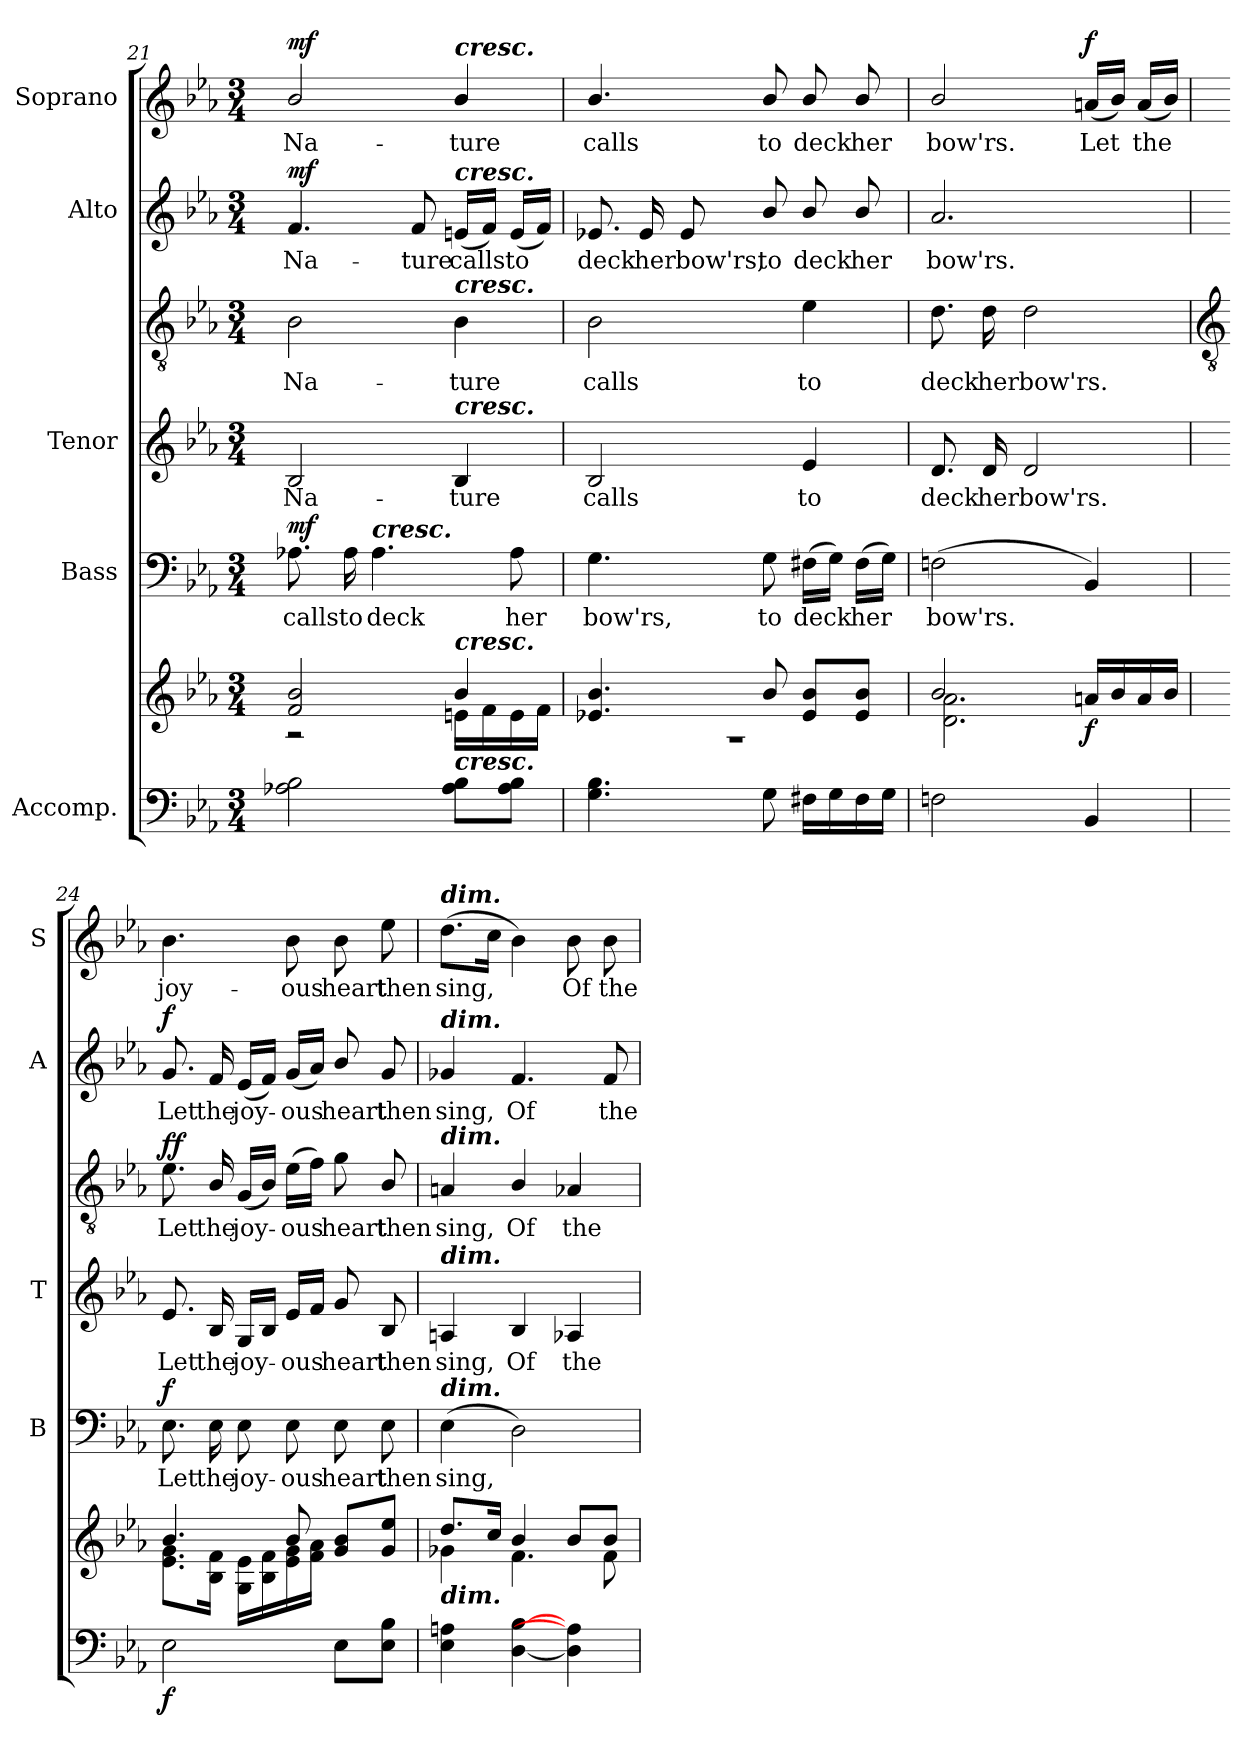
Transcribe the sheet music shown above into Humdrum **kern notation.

**kern	**kern	**dynam	**kern	**text	**dynam	**kern	**text	**kern	**text	**dynam	**kern	**text	**dynam	**kern	**text	**dynam
*part5	*part5	*part5	*part4	*part4	*part4	*part3	*part3	*part3	*part3	*part3	*part2	*part2	*part2	*part1	*part1	*part1
*staff7	*staff6	*staff6/7	*staff5	*staff5	*staff5	*staff4	*staff4	*staff3	*staff3	*staff3/4	*staff2	*staff2	*staff2	*staff1	*staff1	*staff1
*I"Accomp.	*	*	*I"Bass	*	*	*I"Tenor	*	*	*	*	*I"Alto	*	*	*I"Soprano	*	*
*	*	*	*I'B	*	*	*I'T	*	*	*	*	*I'A	*	*	*I'S	*	*
!!LO:LB:g=z
*clefF4	*clefG2	*	*clefF4	*	*	*	*	*clefGv2	*	*	*clefG2	*	*	*clefG2	*	*
*k[b-e-a-]	*k[b-e-a-]	*	*k[b-e-a-]	*	*	*k[b-e-a-]	*	*k[b-e-a-]	*	*	*k[b-e-a-]	*	*	*k[b-e-a-]	*	*
*E-:	*E-:	*	*E-:	*	*	*E-:	*	*E-:	*	*	*E-:	*	*	*E-:	*	*
*M3/4	*M3/4	*	*M3/4	*	*	*M3/4	*	*M3/4	*	*	*M3/4	*	*	*M3/4	*	*
=21	=21	=21	=21	=21	=21	=21	=21	=21	=21	=21	=21	=21	=21	=21	=21	=21
*	*^	*	*	*	*	*	*	*	*	*	*	*	*	*	*	*
!	!	!	!LO:DY:b=2	!	!LO:LY:b	!	!	!LO:LY:b	!	!LO:LY:b	!	!	!LO:LY:b	!	!	!LO:LY:b	!
!	!	!	!LO:DY:n=1:b	!	!	!LO:DY:b	!	!	!	!	!LO:DY:b=2	!	!	!	!	!	!
!	!	!	!	!	!	!	!	!	!	!	!LO:DY:n=1:b	!	!	!LO:DY:b	!	!	!LO:DY:b
2A-X 2B-	2f/ 2b-/	2r	mf mf	8.A-X	calls	mf	2B-	Na-	2B-	Na-	mf mf	4.f	Na-	mf	2b-/	Na-	mf
!	!	!	!	!	!LO:LY:b	!	!	!	!	!	!	!	!	!	!	!	!
.	.	.	.	16A-	to	.	.	.	.	.	.	.	.	.	.	.	.
!	!	!	!	!LO:TX:a:Bi:t=cresc.	!	!	!	!	!	!	!	!	!	!	!	!	!
!	!	!	!	!	!LO:LY:b	!	!	!	!	!	!	!	!	!	!	!	!
.	.	.	.	4.A-	deck	.	.	.	.	.	.	.	.	.	.	.	.
!	!	!	!	!	!	!	!	!	!	!	!	!	!LO:LY:b	!	!	!	!
.	.	.	.	.	.	.	.	.	.	.	.	8f	-ture	.	.	.	.
!	!	!	!	!	!	!	!	!	!	!	!	!	!	!	!LO:TX:a:Bi:t=cresc.	!	!
!	!	!	!	!	!	!	!	!	!	!	!	!LO:TX:a:Bi:t=cresc.	!	!	!	!	!
!	!	!	!	!	!	!	!	!	!LO:TX:a:Bi:t=cresc.	!	!	!	!	!	!	!	!
!	!	!	!	!	!	!	!LO:TX:a:Bi:t=cresc.	!	!	!	!	!	!	!	!	!	!
!	!LO:TX:a:Bi:t=cresc.	!	!	!	!	!	!	!	!	!	!	!	!	!	!	!	!
!LO:TX:a:Bi:t=cresc.	!	!	!	!	!	!	!	!	!	!	!	!	!	!	!	!	!
!	!	!	!	!	!	!	!	!LO:LY:b	!	!LO:LY:b	!	!	!LO:LY:b	!	!	!LO:LY:b	!
8A- 8B-L	4b-/	16en\LL	.	.	.	.	4B-	-ture	4B-	-ture	.	(<16enLL	calls	.	4b-/	-ture	.
.	.	16f\	.	.	.	.	.	.	.	.	.	16fJJ)	.	.	.	.	.
!	!	!	!	!	!LO:LY:b	!	!	!	!	!	!	!	!LO:LY:b	!	!	!	!
8A- 8B-J	.	16e\	.	8A-	her	.	.	.	.	.	.	(<16eLL	to	.	.	.	.
.	.	16f\JJ	.	.	.	.	.	.	.	.	.	16fJJ)	.	.	.	.	.
=22	=22	=22	=22	=22	=22	=22	=22	=22	=22	=22	=22	=22	=22	=22	=22	=22	=22
!	!	!LO:N:vis=1	!	!	!LO:LY:b	!	!	!LO:LY:b	!	!LO:LY:b	!	!	!LO:LY:b	!	!	!LO:LY:b	!
4.G 4.B-	4.e-X/ 4.b-/	2.r	.	4.G	bow'rs,	.	2B-	calls	2B-	calls	.	8.e-X	deck	.	4.b-/	calls	.
!	!	!	!	!	!	!	!	!	!	!	!	!	!LO:LY:b	!	!	!	!
.	.	.	.	.	.	.	.	.	.	.	.	16e-	her	.	.	.	.
!	!	!	!	!	!	!	!	!	!	!	!	!	!LO:LY:b	!	!	!	!
.	.	.	.	.	.	.	.	.	.	.	.	8e-	bow'rs,	.	.	.	.
!	!	!	!	!	!LO:LY:b	!	!	!	!	!	!	!	!LO:LY:b	!	!	!LO:LY:b	!
8G	8b-/	.	.	8G	to	.	.	.	.	.	.	8b-/	to	.	8b-/	to	.
!	!	!	!	!	!LO:LY:b	!	!	!LO:LY:b	!	!LO:LY:b	!	!	!LO:LY:b	!	!	!LO:LY:b	!
16F#XLL	8e-/ 8b-/L	.	.	(>16F#XLL	deck	.	4e-	to	4e-	to	.	8b-/	deck	.	8b-/	deck	.
16G	.	.	.	16GJJ)	.	.	.	.	.	.	.	.	.	.	.	.	.
!	!	!	!	!	!LO:LY:b	!	!	!	!	!	!	!	!LO:LY:b	!	!	!LO:LY:b	!
16F#	8e-/ 8b-/J	.	.	(>16F#LL	her	.	.	.	.	.	.	8b-/	her	.	8b-/	her	.
16GJJ	.	.	.	16GJJ)	.	.	.	.	.	.	.	.	.	.	.	.	.
=23	=23	=23	=23	=23	=23	=23	=23	=23	=23	=23	=23	=23	=23	=23	=23	=23	=23
!	!	!	!	!	!LO:LY:b	!	!	!LO:LY:b	!	!LO:LY:b	!	!	!LO:LY:b	!	!	!LO:LY:b	!
2Fn	2b-/	2.d\ 2.a-\	.	(<2Fn	bow'rs.	.	8.d	deck	8.d	deck	.	2.a-	bow'rs.	.	2b-/	bow'rs.	.
!	!	!	!	!	!	!	!	!LO:LY:b	!	!LO:LY:b	!	!	!	!	!	!	!
.	.	.	.	.	.	.	16d	her	16d	her	.	.	.	.	.	.	.
!	!	!	!	!	!	!	!	!LO:LY:b	!	!LO:LY:b	!	!	!	!	!	!	!
.	.	.	.	.	.	.	2d	bow'rs.	2d	bow'rs.	.	.	.	.	.	.	.
!	!	!	!LO:DY:b	!	!	!	!	!	!	!	!	!	!	!	!	!LO:LY:b	!LO:DY:b
4BB-	16an/LL	.	f	4BB-)	.	.	.	.	.	.	.	.	.	.	(<16anLL	Let	f
.	16b-/	.	.	.	.	.	.	.	.	.	.	.	.	.	16b-JJ)	.	.
!	!	!	!	!	!	!	!	!	!	!	!	!	!	!	!	!LO:LY:b	!
.	16a/	.	.	.	.	.	.	.	.	.	.	.	.	.	(<16aLL	the	.
.	16b-/JJ	.	.	.	.	.	.	.	.	.	.	.	.	.	16b-JJ)	.	.
!!LO:LB:g=z
=24	=24	=24	=24	=24	=24	=24	=24	=24	=24	=24	=24	=24	=24	=24	=24	=24	=24
*	*	*	*	*	*	*	*	*	*clefGv2	*	*	*	*	*	*	*	*
!	!	!	!LO:DY:b=2	!	!LO:LY:b	!LO:DY:b	!	!LO:LY:b	!	!LO:LY:b	!LO:DY:b=2	!	!LO:LY:b	!	!	!LO:LY:b	!
!	!	!	!	!	!	!	!	!	!	!	!LO:DY:n=1:b	!	!	!LO:DY:b	!	!	!
2E-	4.b-/	8.e-\ 8.g\L	f	8.E-	Let	f	8.e-	Let	8.e-	Let	f f	8.g	Let	f	4.b-	joy-	.
!	!	!	!	!	!LO:LY:b	!	!	!LO:LY:b	!	!LO:LY:b	!	!	!LO:LY:b	!	!	!	!
.	.	16B-\ 16f\J	.	16E-	the	.	16B-/	the	16B-/	the	.	16f	the	.	.	.	.
!	!	!	!	!	!LO:LY:b	!	!	!LO:LY:b	!	!LO:LY:b	!	!	!LO:LY:b	!	!	!	!
.	.	16G\ 16e-\LL	.	8E-	joy-	.	16GLL	joy-	(<16GLL	joy-	.	(<16e-LL	joy-	.	.	.	.
.	.	16B-\ 16f\	.	.	.	.	16B-JJ	.	16B-JJ)	.	.	16fJJ)	.	.	.	.	.
!	!	!	!	!	!LO:LY:b	!	!	!LO:LY:b	!	!LO:LY:b	!	!	!LO:LY:b	!	!	!LO:LY:b	!
.	8b-/	16e-\ 16g\	.	8E-	-ous	.	16e-LL	ous	(>16e-LL	ous	.	(<16gLL	ous	.	8b-	-ous	.
.	.	16f\ 16a-\JJ	.	.	.	.	16fJJ	.	16fJJ)	.	.	16a-JJ)	.	.	.	.	.
!	!	!	!	!	!LO:LY:b	!	!	!LO:LY:b	!	!LO:LY:b	!	!	!LO:LY:b	!	!	!LO:LY:b	!
8E-L	8g/ 8b-/L	4ryy	.	8E-	heart	.	8g	heart	8g	heart	.	8b-/	heart	.	8b-	heart	.
!	!	!	!	!	!LO:LY:b	!	!	!LO:LY:b	!	!LO:LY:b	!	!	!LO:LY:b	!	!	!LO:LY:b	!
8E- 8B-J	8g/ 8ee-/J	.	.	8E-	then	.	8B-/	then	8B-/	then	.	8g	then	.	8ee-	then	.
=25	=25	=25	=25	=25	=25	=25	=25	=25	=25	=25	=25	=25	=25	=25	=25	=25	=25
!	!	!	!	!	!	!	!	!	!	!	!	!	!	!	!LO:TX:a:Bi:t=dim.	!	!
!	!	!	!	!	!	!	!	!	!	!	!	!LO:TX:a:Bi:t=dim.	!	!	!	!	!
!	!	!	!	!	!	!	!	!	!LO:TX:a:Bi:t=dim.	!	!	!	!	!	!	!	!
!	!	!	!	!	!	!	!LO:TX:a:Bi:t=dim.	!	!	!	!	!	!	!	!	!	!
!	!	!	!	!LO:TX:a:Bi:t=dim.	!	!	!	!	!	!	!	!	!	!	!	!	!
!	!LO:TX:b:Bi:t=dim.	!	!	!	!	!	!	!	!	!	!	!	!	!	!	!	!
!	!	!	!	!	!LO:LY:b	!	!	!LO:LY:b	!	!LO:LY:b	!	!	!LO:LY:b	!	!	!LO:LY:b	!
4E- 4An	8.dd/L	4g-X\	.	(>4E-	sing,	.	4An	sing,	4An	sing,	.	4g-X	sing,	.	(>8.ddL	sing,	.
.	16cc/J	.	.	.	.	.	.	.	.	.	.	.	.	.	16ccJ	.	.
!	!	!	!	!	!	!	!	!LO:LY:b	!	!LO:LY:b	!	!	!LO:LY:b	!	!	!	!
[4D [4B-	4b-/	4.f\	.	2D)	.	.	4B-/	Of	4B-/	Of	.	4.f	Of	.	4b-)	.	.
!	!	!	!	!	!	!	!	!LO:LY:b	!	!LO:LY:b	!	!	!	!	!	!LO:LY:b	!
4D] 4A-]	8b-/L	.	.	.	.	.	4A-X	the	4A-X	the	.	.	.	.	8b-	Of	.
!	!	!	!	!	!	!	!	!	!	!	!	!	!LO:LY:b	!	!	!LO:LY:b	!
.	8b-/J	8f\	.	.	.	.	.	.	.	.	.	8f	the	.	8b-	the	.
*	*v	*v	*	*	*	*	*	*	*	*	*	*	*	*	*	*	*
=	=	=	=	=	=	=	=	=	=	=	=	=	=	=	=	=
*-	*-	*-	*-	*-	*-	*-	*-	*-	*-	*-	*-	*-	*-	*-	*-	*-
